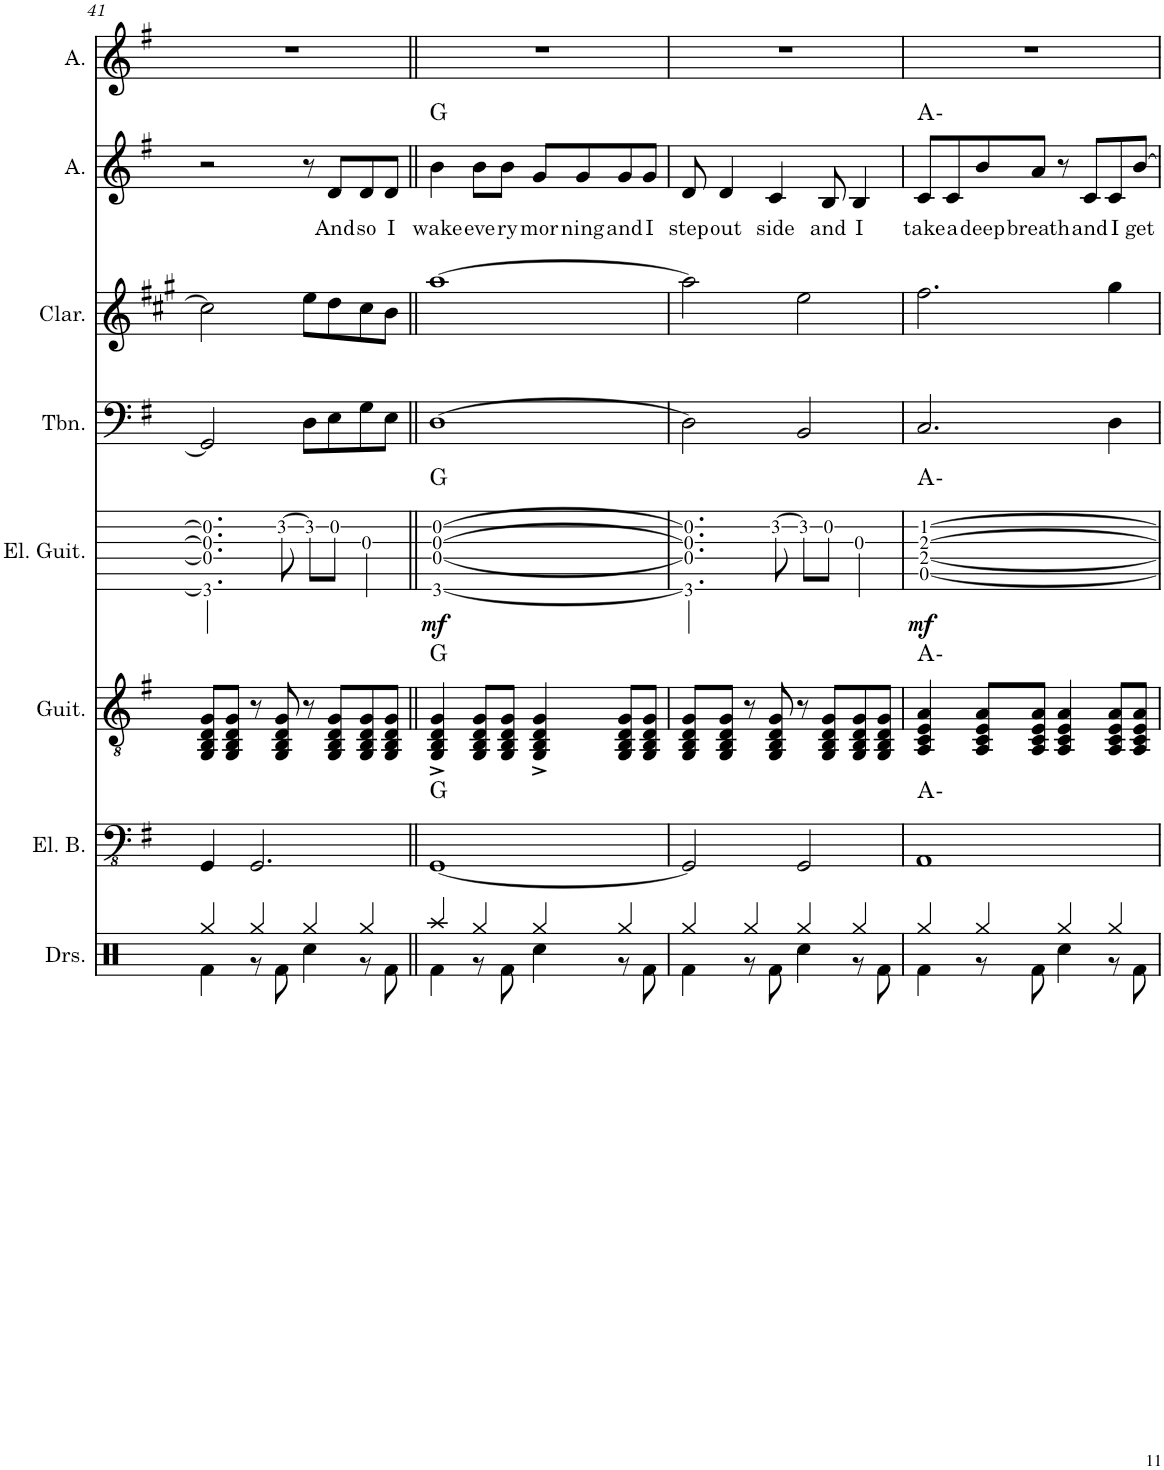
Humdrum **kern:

**kern	**kern	**harte	**kern	**harte	**kern	**dynam	**harte	**kern	**kern	**kern	**text	**harte	**kern
*part8	*part7	*part7	*part6	*part6	*part5	*part5	*part5	*part4	*part3	*part2	*part2	*part2	*part1
*staff8	*staff7	*	*staff6	*	*staff5	*staff5	*	*staff4	*staff3	*staff2	*staff2	*	*staff1
*I"Drumset	*I"Electric Bass	*	*I"Acoustic Guitar	*	*I"Electric Guitar	*	*	*I"Trombone	*I"Clarinette	*I"Alto	*	*	*I"Alto
*I'Drs.	*I'El. B.	*	*I'Guit.	*	*I'El. Guit.	*	*	*I'Tbn.	*I'Clar.	*I'A.	*	*	*I'A.
!!LO:PB:g=z
*clefX	*clefFv4	*	*clefGv2	*	*	*	*	*clefF4	*clefG2	*clefG2	*	*	*clefG2
*	*	*	*	*	*	*	*	*	*Trd1c2	*	*	*	*
*k[]	*k[f#]	*	*k[f#]	*	*k[f#]	*	*	*k[f#]	*k[f#c#g#]	*k[f#]	*	*	*k[f#]
*M4/4	*M4/4	*	*M4/4	*	*M4/4	*	*	*M4/4	*M4/4	*M4/4	*	*	*M4/4
=41	=41	=41	=41	=41	=41	=41	=41	=41	=41	=41	=41	=41	=41
*^	*	*	*	*	*	*	*	*	*	*	*	*	*
4Rgg/	4Rf\	4GGG/	.	8GG/ 8BB/ 8D/ 8G/L	.	4.GG\] 4.D\] 4.G\] 4.B\]	.	.	2GG/]	2cc#\]	2r	.	.	1r
.	.	.	.	8GG/ 8BB/ 8D/ 8G/J	.	.	.	.	.	.	.	.	.	.
4Rgg/	8r	2.GGG/	.	8r	.	.	.	.	.	.	.	.	.	.
.	8Rf\	.	.	8GG/ 8BB/ 8D/ 8G/	.	[8d\	.	.	.	.	.	.	.	.
4Rgg/	4Rcc\	.	.	8r	.	8d\L]	.	.	8D\L	8ee\L	8r	.	.	.
!	!	!	!	!	!	!	!	!	!	!	!	!LO:LY:b	!	!
.	.	.	.	8GG/ 8BB/ 8D/ 8G/L	.	8B\J	.	.	8E\	8dd\	8d/L	And	.	.
!	!	!	!	!	!	!	!	!	!	!	!	!LO:LY:b	!	!
4Rgg/	8r	.	.	8GG/ 8BB/ 8D/ 8G/	.	4G\	.	.	8G\	8cc#\	8d/	so	.	.
!	!	!	!	!	!	!	!	!	!	!	!	!LO:LY:b	!	!
.	8Rf\	.	.	8GG/ 8BB/ 8D/ 8G/J	.	.	.	.	8E\J	8b\J	8d/J	I	.	.
=42||	=42||	=42||	=42||	=42||	=42||	=42||	=42||	=42||	=42||	=42||	=42||	=42||	=42||	=42||
!	!	!	!	!	!	!	!LO:DY:b	!	!	!	!	!LO:LY:b	!	!
4Raa/	4Rf\	[1GGG	G:maj	4GG/^ 4BB/^ 4D/^ 4G/^	G:maj	[1GG [1D [1G [1B	mf	G:maj	[1D	[1aa	4b\	wake	G:maj	1r
!	!	!	!	!	!	!	!	!	!	!	!	!LO:LY:b	!	!
4Rgg/	8r	.	.	8GG/ 8BB/ 8D/ 8G/L	.	.	.	.	.	.	8b\L	eve	.	.
!	!	!	!	!	!	!	!	!	!	!	!	!LO:LY:b	!	!
.	8Rf\	.	.	8GG/ 8BB/ 8D/ 8G/J	.	.	.	.	.	.	8b\J	ry	.	.
!	!	!	!	!	!	!	!	!	!	!	!	!LO:LY:b	!	!
4Rgg/	4Rcc\	.	.	4GG/^ 4BB/^ 4D/^ 4G/^	.	.	.	.	.	.	8g/L	mor	.	.
!	!	!	!	!	!	!	!	!	!	!	!	!LO:LY:b	!	!
.	.	.	.	.	.	.	.	.	.	.	8g/	ning	.	.
!	!	!	!	!	!	!	!	!	!	!	!	!LO:LY:b	!	!
4Rgg/	8r	.	.	8GG/ 8BB/ 8D/ 8G/L	.	.	.	.	.	.	8g/	and	.	.
!	!	!	!	!	!	!	!	!	!	!	!	!LO:LY:b	!	!
.	8Rf\	.	.	8GG/ 8BB/ 8D/ 8G/J	.	.	.	.	.	.	8g/J	I	.	.
=43	=43	=43	=43	=43	=43	=43	=43	=43	=43	=43	=43	=43	=43	=43
!	!	!	!	!	!	!	!	!	!	!	!	!LO:LY:b	!	!
4Rgg/	4Rf\	2GGG/]	.	8GG/ 8BB/ 8D/ 8G/L	.	4.GG\] 4.D\] 4.G\] 4.B\]	.	.	2D\]	2aa\]	8d/	step	.	1r
!	!	!	!	!	!	!	!	!	!	!	!	!LO:LY:b	!	!
.	.	.	.	8GG/ 8BB/ 8D/ 8G/J	.	.	.	.	.	.	4d/	out	.	.
4Rgg/	8r	.	.	8r	.	.	.	.	.	.	.	.	.	.
!	!	!	!	!	!	!	!	!	!	!	!	!LO:LY:b	!	!
.	8Rf\	.	.	8GG/ 8BB/ 8D/ 8G/	.	[8d\	.	.	.	.	4c/	side	.	.
4Rgg/	4Rcc\	2GGG/	.	8r	.	8d\L]	.	.	2BB/	2ee\	.	.	.	.
!	!	!	!	!	!	!	!	!	!	!	!	!LO:LY:b	!	!
.	.	.	.	8GG/ 8BB/ 8D/ 8G/L	.	8B\J	.	.	.	.	8B/	and	.	.
!	!	!	!	!	!	!	!	!	!	!	!	!LO:LY:b	!	!
4Rgg/	8r	.	.	8GG/ 8BB/ 8D/ 8G/	.	4G\	.	.	.	.	4B/	I	.	.
.	8Rf\	.	.	8GG/ 8BB/ 8D/ 8G/J	.	.	.	.	.	.	.	.	.	.
=44	=44	=44	=44	=44	=44	=44	=44	=44	=44	=44	=44	=44	=44	=44
!	!	!	!	!	!	!	!LO:DY:b	!	!	!	!	!LO:LY:b	!	!
4Rgg/	4Rf\	1AAA	A:min	4AA/ 4C/ 4E/ 4A/	A:min	[1AA [1E [1A [1c	mf	A:min	2.C/	2.ff#\	8c/L	take	A:min	1r
!	!	!	!	!	!	!	!	!	!	!	!	!LO:LY:b	!	!
.	.	.	.	.	.	.	.	.	.	.	8c/	a	.	.
!	!	!	!	!	!	!	!	!	!	!	!	!LO:LY:b	!	!
4Rgg/	8r	.	.	8AA/ 8C/ 8E/ 8A/L	.	.	.	.	.	.	8b/	deep	.	.
!	!	!	!	!	!	!	!	!	!	!	!	!LO:LY:b	!	!
.	8Rf\	.	.	8AA/ 8C/ 8E/ 8A/J	.	.	.	.	.	.	8a/J	breath	.	.
4Rgg/	4Rcc\	.	.	4AA/ 4C/ 4E/ 4A/	.	.	.	.	.	.	8r	.	.	.
!	!	!	!	!	!	!	!	!	!	!	!	!LO:LY:b	!	!
.	.	.	.	.	.	.	.	.	.	.	8c/L	and	.	.
!	!	!	!	!	!	!	!	!	!	!	!	!LO:LY:b	!	!
4Rgg/	8r	.	.	8AA/ 8C/ 8E/ 8A/L	.	.	.	.	4D\	4gg#\	8c/	I	.	.
!	!	!	!	!	!	!	!	!	!	!	!	!LO:LY:b	!	!
.	8Rf\	.	.	8AA/ 8C/ 8E/ 8A/J	.	.	.	.	.	.	[8b/J	get	.	.
*v	*v	*	*	*	*	*	*	*	*	*	*	*	*	*
=	=	=	=	=	=	=	=	=	=	=	=	=	=
*-	*-	*-	*-	*-	*-	*-	*-	*-	*-	*-	*-	*-	*-
